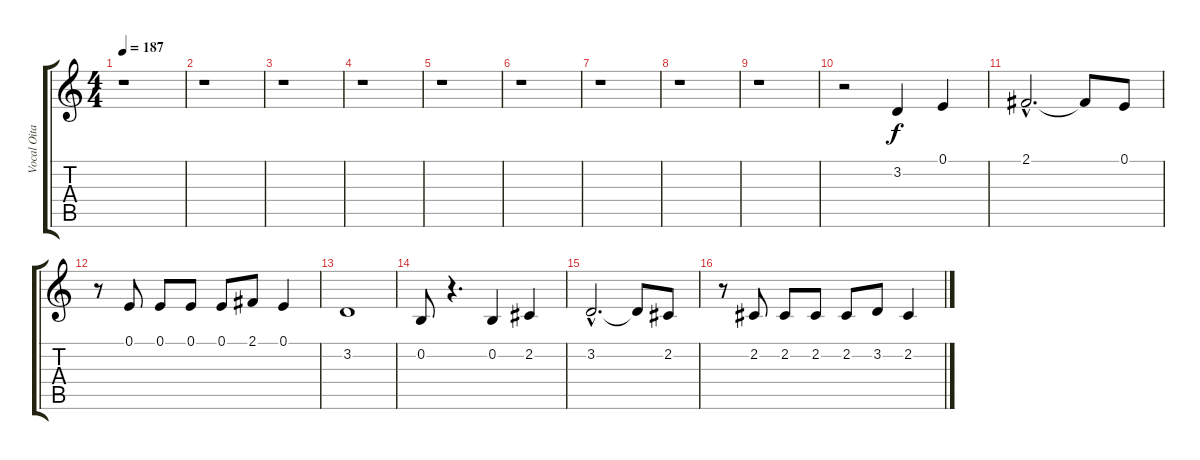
\track ("Vocal Oitavado" "Vocal Oita") {instrument tenorsax}
\staff {score tabs}
\tuning (E4 B3 G3 D3 A2 E2) {hide}
\ts (4 4)
\tempo 187
\clef g2
\ks c
r.1{dy f} |
r.1 |
r.1 |
r.1 |
r.1 |
r.1 |
r.1 |
r.1 |
r.1 |
r.2 3.2.4 0.1.4 |
2.1{hac}.2{d} 2.1{t}.8 0.1.8 |
r.8 0.1.8 0.1.8 0.1.8 0.1.8 2.1.8 0.1.4 |
3.2.1 |
0.2.8 r.4{d} 0.2.4 2.2.4 |
3.2{hac}.2{d} 3.2{t}.8 2.2.8 |
r.8 2.2.8 2.2.8 2.2.8 2.2.8 3.2.8 2.2.4
